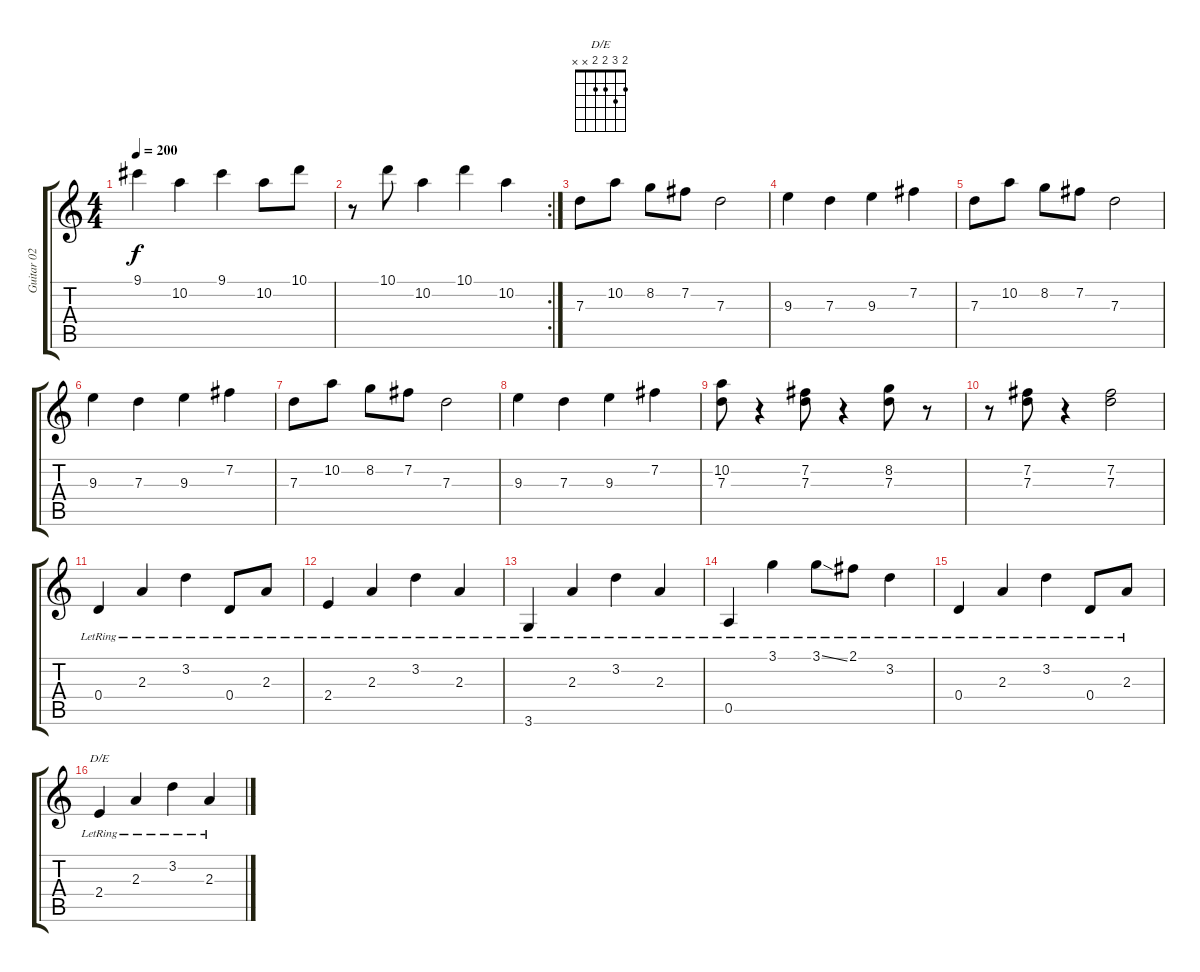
\track ("Guitar 02 " "Guitar 02 ") {instrument distortionguitar}
\staff {score tabs}
\tuning (E4 B3 G3 D3 A2 E2) {hide}
\chord ("D/E" 2 3 2 2 x x)
\ts (4 4)
\tempo 200
\clef g2
\ks c
9.1.4{dy f} 10.2.4 9.1.4 10.2.8 10.1.8 |
\rc 2
r.8 10.1.8 10.2.4 10.1.4 10.2.4 |
7.3.8 10.2.8 8.2.8 7.2.8 7.3.2 |
9.3.4 7.3.4 9.3.4 7.2.4 |
7.3.8 10.2.8 8.2.8 7.2.8 7.3.2 |
9.3.4 7.3.4 9.3.4 7.2.4 |
7.3.8 10.2.8 8.2.8 7.2.8 7.3.2 |
9.3.4 7.3.4 9.3.4 7.2.4 |
(10.2 7.3).8 r.4 (7.2 7.3).8 r.4 (8.2 7.3).8 r.8 |
r.8 (7.2 7.3).8 r.4 (7.2 7.3).2 |
0.4{lr}.4{instrument electricguitarjazz} 2.3{lr}.4 3.2{lr}.4 0.4{lr}.8 2.3{lr}.8 |
2.4{lr}.4 2.3{lr}.4 3.2{lr}.4 2.3{lr}.4 |
3.6{lr}.4 2.3{lr}.4 3.2{lr}.4 2.3{lr}.4 |
0.5{lr}.4 3.1{lr}.4 3.1{ss lr}.8 2.1{lr}.8 3.2{lr}.4 |
0.4{lr}.4 2.3{lr}.4 3.2{lr}.4 0.4{lr}.8 2.3{lr}.8 |
2.4{lr}.4{ch "D/E"} 2.3{lr}.4 3.2{lr}.4 2.3{lr}.4
